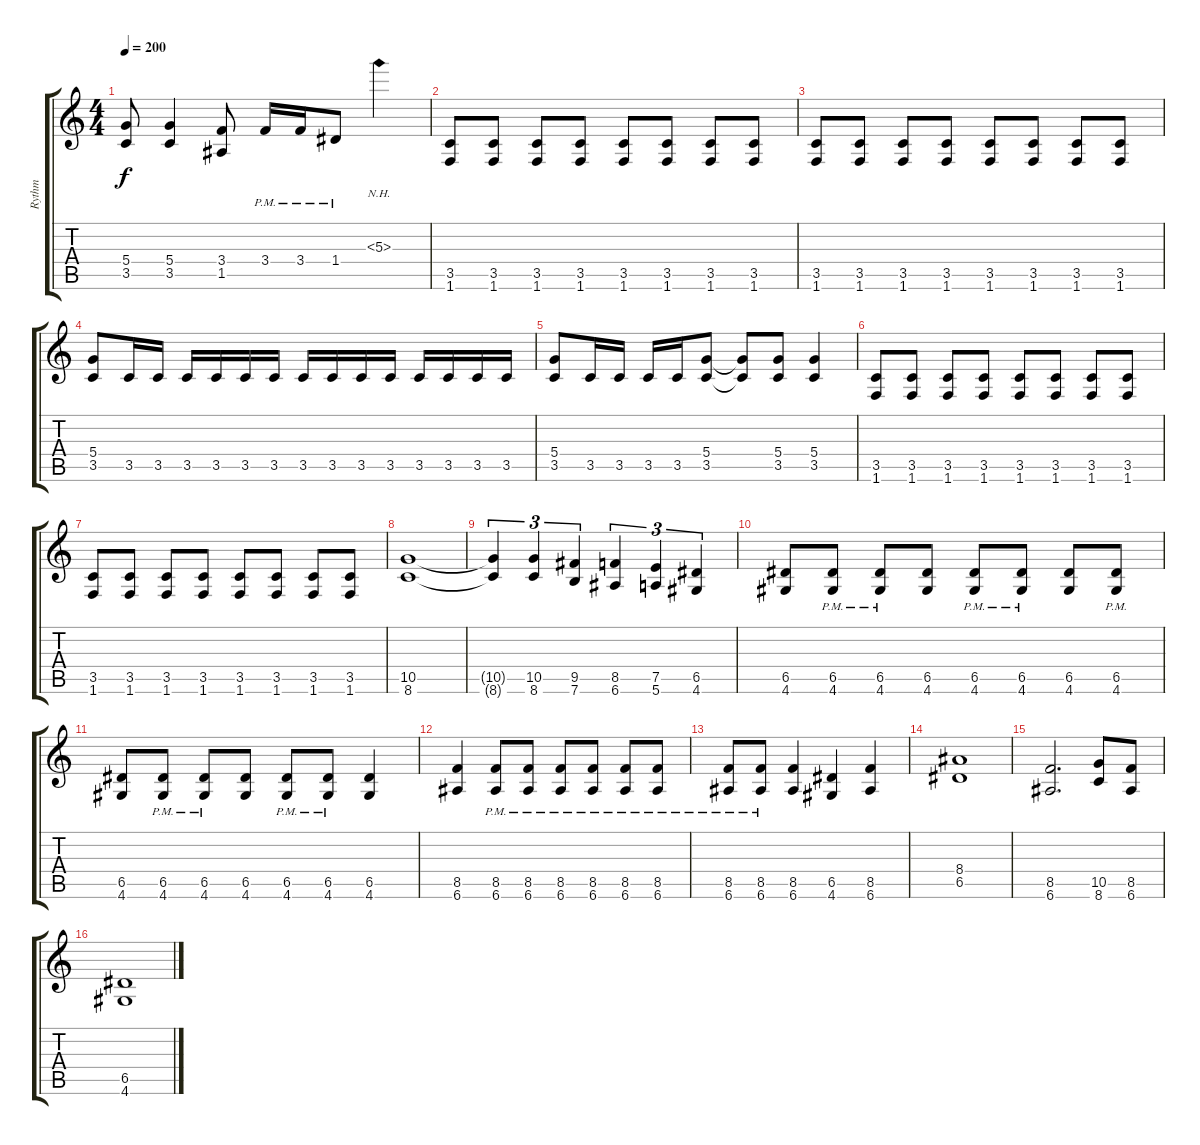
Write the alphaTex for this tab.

\track ("Rythm" "Rythm") {instrument distortionguitar}
\staff {score tabs}
\tuning (E4 B3 G3 D3 A2 E2) {hide}
\ts (4 4)
\tempo 200
\clef g2
\ks c
(5.4 3.5).8{dy f} (5.4 3.5).4 (3.4 1.5).8 3.4{pm}.16 3.4{pm}.16 1.4{pm}.8 5.3{nh}.4 |
(3.5 1.6).8 (3.5 1.6).8 (3.5 1.6).8 (3.5 1.6).8 (3.5 1.6).8 (3.5 1.6).8 (3.5 1.6).8 (3.5 1.6).8 |
(3.5 1.6).8 (3.5 1.6).8 (3.5 1.6).8 (3.5 1.6).8 (3.5 1.6).8 (3.5 1.6).8 (3.5 1.6).8 (3.5 1.6).8 |
(5.4 3.5).8 3.5.16 3.5.16 3.5.16 3.5.16 3.5.16 3.5.16 3.5.16 3.5.16 3.5.16 3.5.16 3.5.16 3.5.16 3.5.16 3.5.16 |
(5.4 3.5).8 3.5.16 3.5.16 3.5.16 3.5.16 (5.4 3.5).8 (5.4{t} 3.5{t}).8 (5.4 3.5).8 (5.4 3.5).4 |
(3.5 1.6).8 (3.5 1.6).8 (3.5 1.6).8 (3.5 1.6).8 (3.5 1.6).8 (3.5 1.6).8 (3.5 1.6).8 (3.5 1.6).8 |
(3.5 1.6).8 (3.5 1.6).8 (3.5 1.6).8 (3.5 1.6).8 (3.5 1.6).8 (3.5 1.6).8 (3.5 1.6).8 (3.5 1.6).8 |
(10.5 8.6).1 |
(10.5{t} 8.6{t}).4{tu (3 2)} (10.5 8.6).4{tu (3 2)} (9.5 7.6).4{tu (3 2)} (8.5 6.6).4{tu (3 2)} (7.5 5.6).4{tu (3 2)} (6.5 4.6).4{tu (3 2)} |
(6.5 4.6).8 (6.5{pm} 4.6{pm}).8 (6.5{pm} 4.6{pm}).8 (6.5 4.6).8 (6.5{pm} 4.6{pm}).8 (6.5{pm} 4.6{pm}).8 (6.5 4.6).8 (6.5{pm} 4.6{pm}).8 |
(6.5 4.6).8 (6.5{pm} 4.6{pm}).8 (6.5{pm} 4.6{pm}).8 (6.5 4.6).8 (6.5{pm} 4.6{pm}).8 (6.5{pm} 4.6{pm}).8 (6.5 4.6).4 |
(8.5 6.6).4 (8.5{pm} 6.6{pm}).8 (8.5{pm} 6.6{pm}).8 (8.5{pm} 6.6{pm}).8 (8.5{pm} 6.6{pm}).8 (8.5{pm} 6.6{pm}).8 (8.5{pm} 6.6{pm}).8 |
(8.5{pm} 6.6{pm}).8 (8.5{pm} 6.6{pm}).8 (8.5 6.6).4 (6.5 4.6).4 (8.5 6.6).4 |
(8.4 6.5).1 |
(8.5 6.6).2{d} (10.5 8.6).8 (8.5 6.6).8 |
(6.5 4.6).1
